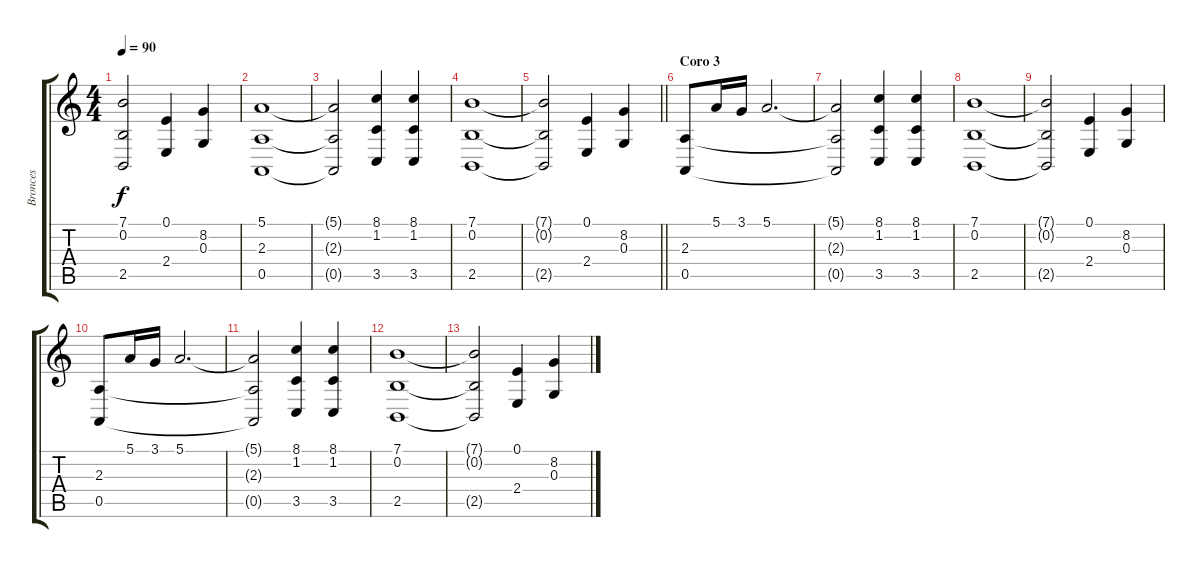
\track ("Bronces" "Bronces") {instrument brasssection}
\staff {score tabs}
\tuning (E4 B3 G3 D3 A2 E2) {hide}
\ts (4 4)
\tempo 90
\clef g2
\ks c
(7.1{t} 0.2{t} 2.5{t}).2{dy f} (0.1 2.4).4 (8.2 0.3).4 |
(5.1 2.3 0.5).1 |
(5.1{t} 2.3{t} 0.5{t}).2 (8.1 1.2 3.5).4 (8.1 1.2 3.5).4 |
(7.1 0.2 2.5).1 |
\barLineRight lightlight
(7.1{t} 0.2{t} 2.5{t}).2 (0.1 2.4).4 (8.2 0.3).4 |
\section ("" "Coro 3")
(2.3 0.5).8 5.1.16 3.1.16 5.1.2{d} |
(5.1{t} 2.3{t} 0.5{t}).2 (8.1 1.2 3.5).4 (8.1 1.2 3.5).4 |
(7.1 0.2 2.5).1 |
(7.1{t} 0.2{t} 2.5{t}).2 (0.1 2.4).4 (8.2 0.3).4 |
(2.3 0.5).8 5.1.16 3.1.16 5.1.2{d} |
(5.1{t} 2.3{t} 0.5{t}).2 (8.1 1.2 3.5).4 (8.1 1.2 3.5).4 |
(7.1 0.2 2.5).1 |
(7.1{t} 0.2{t} 2.5{t}).2 (0.1 2.4).4 (8.2 0.3).4
